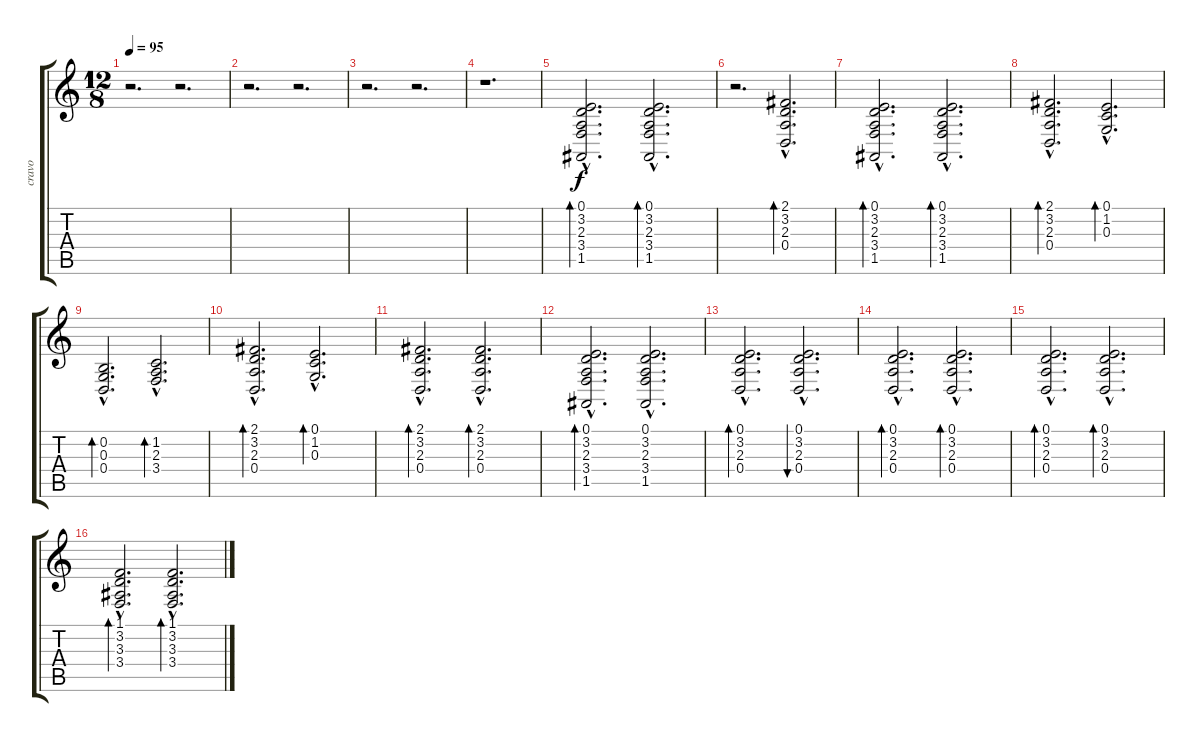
\track ("cravo" "cravo") {instrument harpsichord}
\staff {score tabs}
\tuning (E4 B3 G3 D3 A2 E2) {hide}
\ts (12 8)
\tempo 95
\clef g2
\ks c
r.2{d dy f} r.2{d} |
r.2{d} r.2{d} |
r.2{d} r.2{d} |
r.1{d} |
(0.1{hac} 3.2{hac} 2.3{hac} 3.4{hac} 1.5{hac}).2{d bd 480} (0.1{hac} 3.2{hac} 2.3{hac} 3.4{hac} 1.5{hac}).2{d bd 480} |
r.2{d} (2.1{hac} 3.2{hac} 2.3{hac} 0.4{hac}).2{d bd 480} |
(0.1{hac} 3.2{hac} 2.3{hac} 3.4{hac} 1.5{hac}).2{d bd 480} (0.1{hac} 3.2{hac} 2.3{hac} 3.4{hac} 1.5{hac}).2{d bd 480} |
(2.1{hac} 3.2{hac} 2.3{hac} 0.4{hac}).2{d bd 480} (0.1{hac} 1.2{hac} 0.3{hac}).2{d bd 480} |
(0.2{hac} 0.3{hac} 0.4{hac}).2{d bd 480} (1.2{hac} 2.3{hac} 3.4{hac}).2{d bd 480} |
(2.1{hac} 3.2{hac} 2.3{hac} 0.4{hac}).2{d bd 480} (0.1{hac} 1.2{hac} 0.3{hac}).2{d bd 480} |
(2.1{hac} 3.2{hac} 2.3{hac} 0.4{hac}).2{d bd 480} (2.1{hac} 3.2{hac} 2.3{hac} 0.4{hac}).2{d bd 480} |
(0.1{hac} 3.2{hac} 2.3{hac} 3.4{hac} 1.5{hac}).2{d bd 480} (0.1{hac} 3.2{hac} 2.3{hac} 3.4{hac} 1.5{hac}).2{d} |
(0.1{hac} 3.2{hac} 2.3{hac} 0.4{hac}).2{d bd 480} (0.1{hac} 3.2{hac} 2.3{hac} 0.4{hac}).2{d bu 480} |
(0.1{hac} 3.2{hac} 2.3{hac} 0.4{hac}).2{d bd 480} (0.1{hac} 3.2{hac} 2.3{hac} 0.4{hac}).2{d bd 480} |
(0.1{hac} 3.2{hac} 2.3{hac} 0.4{hac}).2{d bd 480} (0.1{hac} 3.2{hac} 2.3{hac} 0.4{hac}).2{d bd 480} |
(1.1{hac} 3.2{hac} 3.3{hac} 3.4{hac}).2{d bd 480} (1.1{hac} 3.2{hac} 3.3{hac} 3.4{hac}).2{d bd 480}
